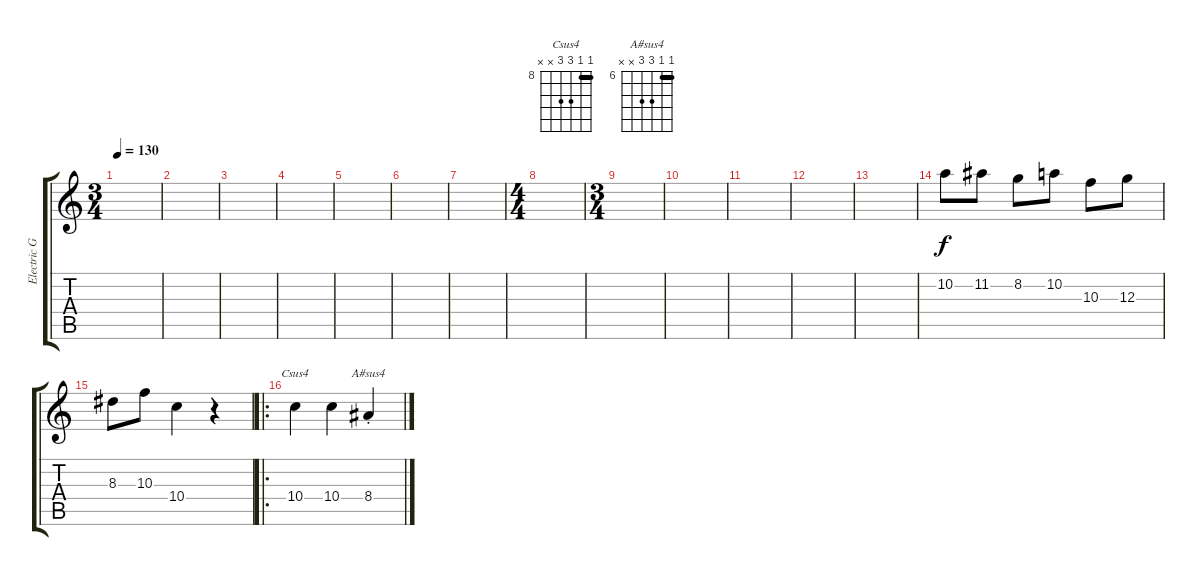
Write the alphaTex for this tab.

\track ("Electric Guitar 2" "Electric G") {instrument overdrivenguitar}
\staff {score tabs}
\tuning (E4 B3 G3 D3 A2 E2) {hide}
\chord ("Csus4" 8 8 10 10 x x) {firstfret 8 barre 8}
\chord ("A#sus4" 6 6 8 8 x x) {firstfret 6 barre 6}
\ts (3 4)
\tempo 130
\clef g2
\ks c
|
|
|
|
|
|
|
\ts (4 4)
|
\ts (3 4)
|
|
|
|
|
10.2.8 11.2.8 8.2.8 10.2.8 10.3.8 12.3.8 |
8.3.8 10.3.8 10.4.4 r.4 |
\ro
10.4.4{ch "Csus4" dy f} 10.4.4 8.4{st}.4{ch "A#sus4"}
